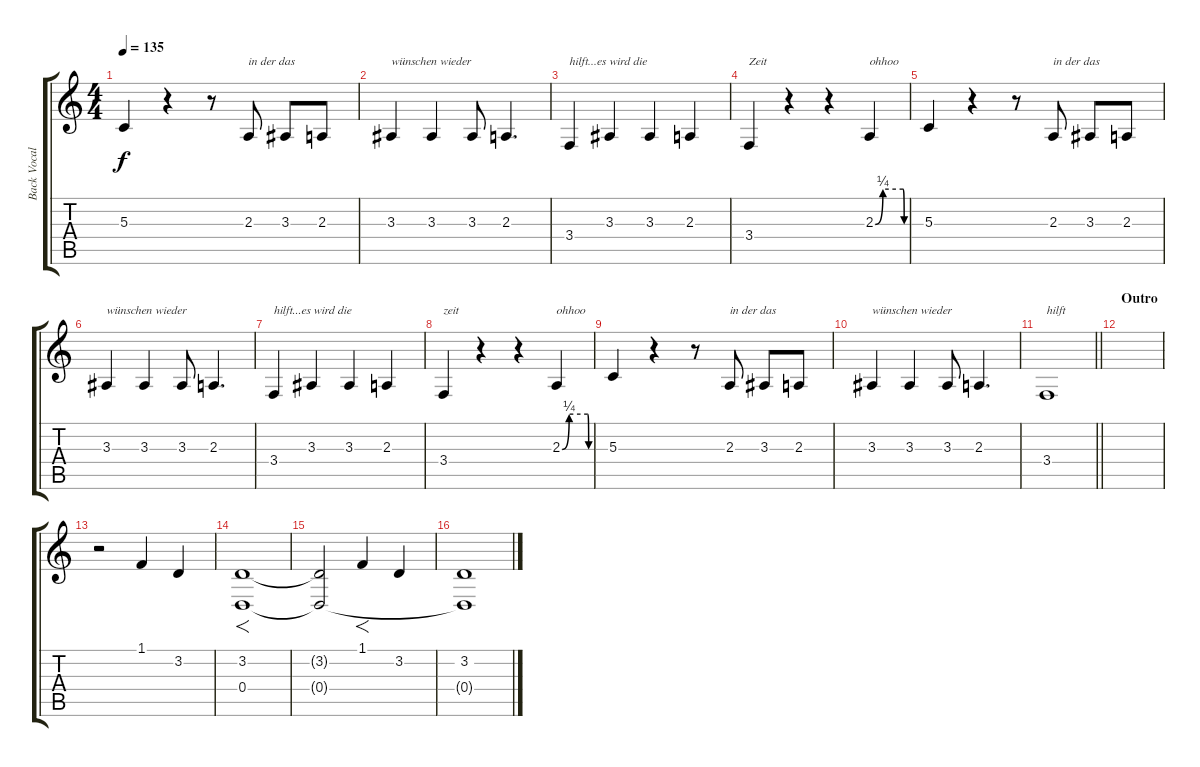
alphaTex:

\track ("Back Vocal" "Back Vocal") {instrument synthstrings1}
\staff {score tabs}
\tuning (E4 B3 G3 D3 A2 E2) {hide}
\ts (4 4)
\tempo 135
\clef g2
\ks c
5.3.4{dy f} r.4 r.8 2.3.8{txt "in der das"} 3.3.8 2.3.8 |
3.3.4{txt "wünschen wieder "} 3.3.4 3.3.8 2.3.4{d} |
3.4.4{txt "hilft...es wird die "} 3.3.4 3.3.4 2.3.4 |
3.4.4{txt "Zeit"} r.4 r.4 2.3{be (custom 0 0 15 1 55 1 57 0 60 0)}.4{txt "ohhoo"} |
5.3.4 r.4 r.8 2.3.8{txt "in der das"} 3.3.8 2.3.8 |
3.3.4{txt "wünschen wieder "} 3.3.4 3.3.8 2.3.4{d} |
3.4.4{txt "hilft...es wird die "} 3.3.4 3.3.4 2.3.4 |
3.4.4{txt "zeit"} r.4 r.4 2.3{be (custom 0 0 15 1 55 1 57 0 60 0)}.4{txt "ohhoo"} |
5.3.4 r.4 r.8 2.3.8{txt "in der das "} 3.3.8 2.3.8 |
3.3.4{txt "wünschen wieder"} 3.3.4 3.3.8 2.3.4{d} |
\barLineRight lightlight
3.4.1{txt "hilft"} |
\section ("" "Outro")
|
r.2 1.1.4 3.2.4 |
(3.2 0.4).1{f} |
(3.2{t} 0.4{t}).2 1.1.4{f} 3.2.4 |
(3.2 0.4{t}).1
